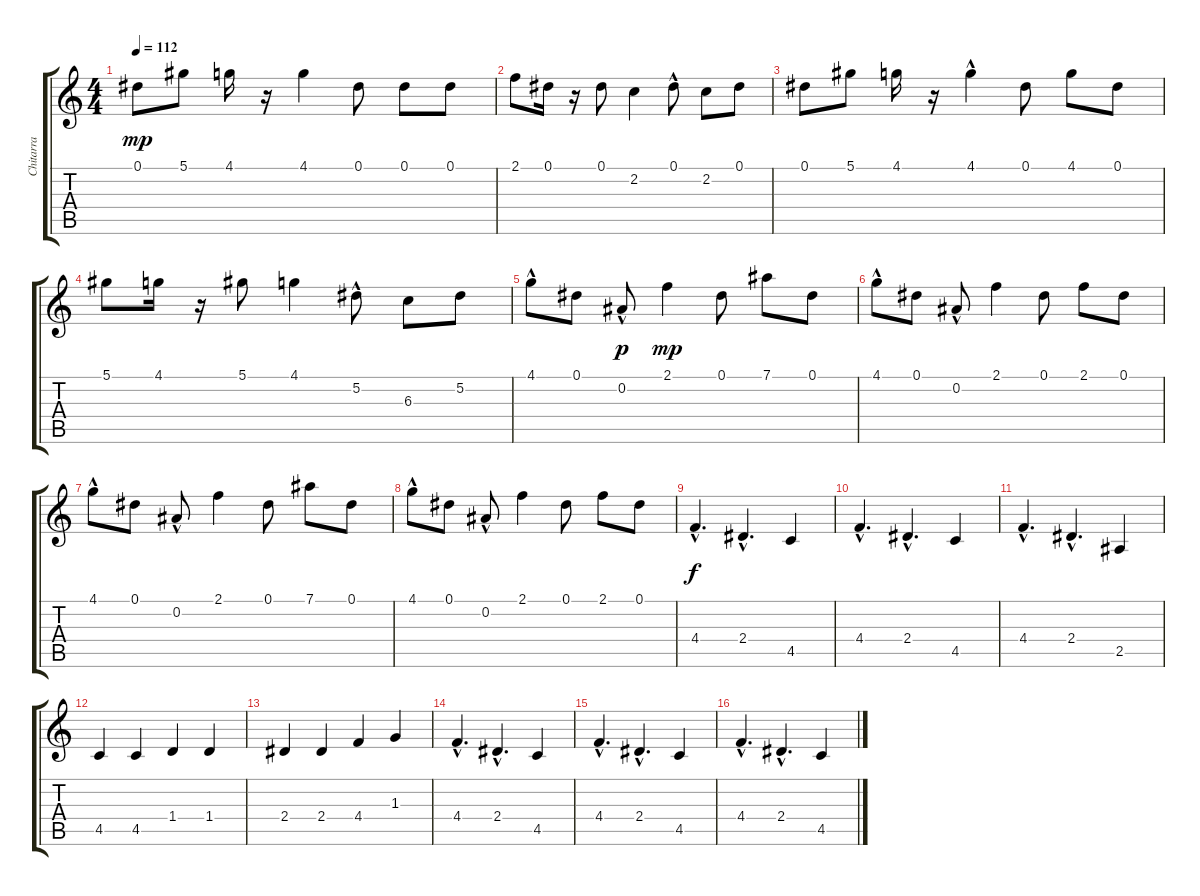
\track ("Chitarra" "Chitarra") {instrument electricguitarclean}
\staff {score tabs}
\tuning (Eb4 Bb3 Gb3 Db3 Ab2 Eb2) {hide}
\ts (4 4)
\tempo 112
\clef g2
\ks c
0.1.8{dy mp} 5.1.8 4.1.16 r.16 4.1.4 0.1.8 0.1.8 0.1.8 |
2.1.8 0.1.16 r.16 0.1.8 2.2.4 0.1{hac}.8 2.2.8 0.1.8 |
0.1.8 5.1.8 4.1.16 r.16 4.1{hac}.4 0.1.8 4.1.8 0.1.8 |
5.1.8 4.1.16 r.16 5.1.8 4.1.4 5.2{hac}.8 6.3.8 5.2.8 |
4.1{hac}.8{instrument distortionguitar} 0.1.8 0.2{hac}.8{dy p} 2.1.4{dy mp} 0.1.8 7.1.8 0.1.8 |
4.1{hac}.8 0.1.8 0.2{hac}.8 2.1.4 0.1.8 2.1.8 0.1.8 |
4.1{hac}.8 0.1.8 0.2{hac}.8 2.1.4 0.1.8 7.1.8 0.1.8 |
4.1{hac}.8 0.1.8 0.2{hac}.8 2.1.4 0.1.8 2.1.8 0.1.8 |
4.4{hac}.4{d dy f} 2.4{hac}.4{d} 4.5.4 |
4.4{hac}.4{d} 2.4{hac}.4{d} 4.5.4 |
4.4{hac}.4{d} 2.4{hac}.4{d} 2.5.4 |
4.5.4 4.5.4 1.4.4 1.4.4 |
2.4.4 2.4.4 4.4.4 1.3.4 |
4.4{hac}.4{d} 2.4{hac}.4{d} 4.5.4 |
4.4{hac}.4{d} 2.4{hac}.4{d} 4.5.4 |
4.4{hac}.4{d} 2.4{hac}.4{d} 4.5.4
